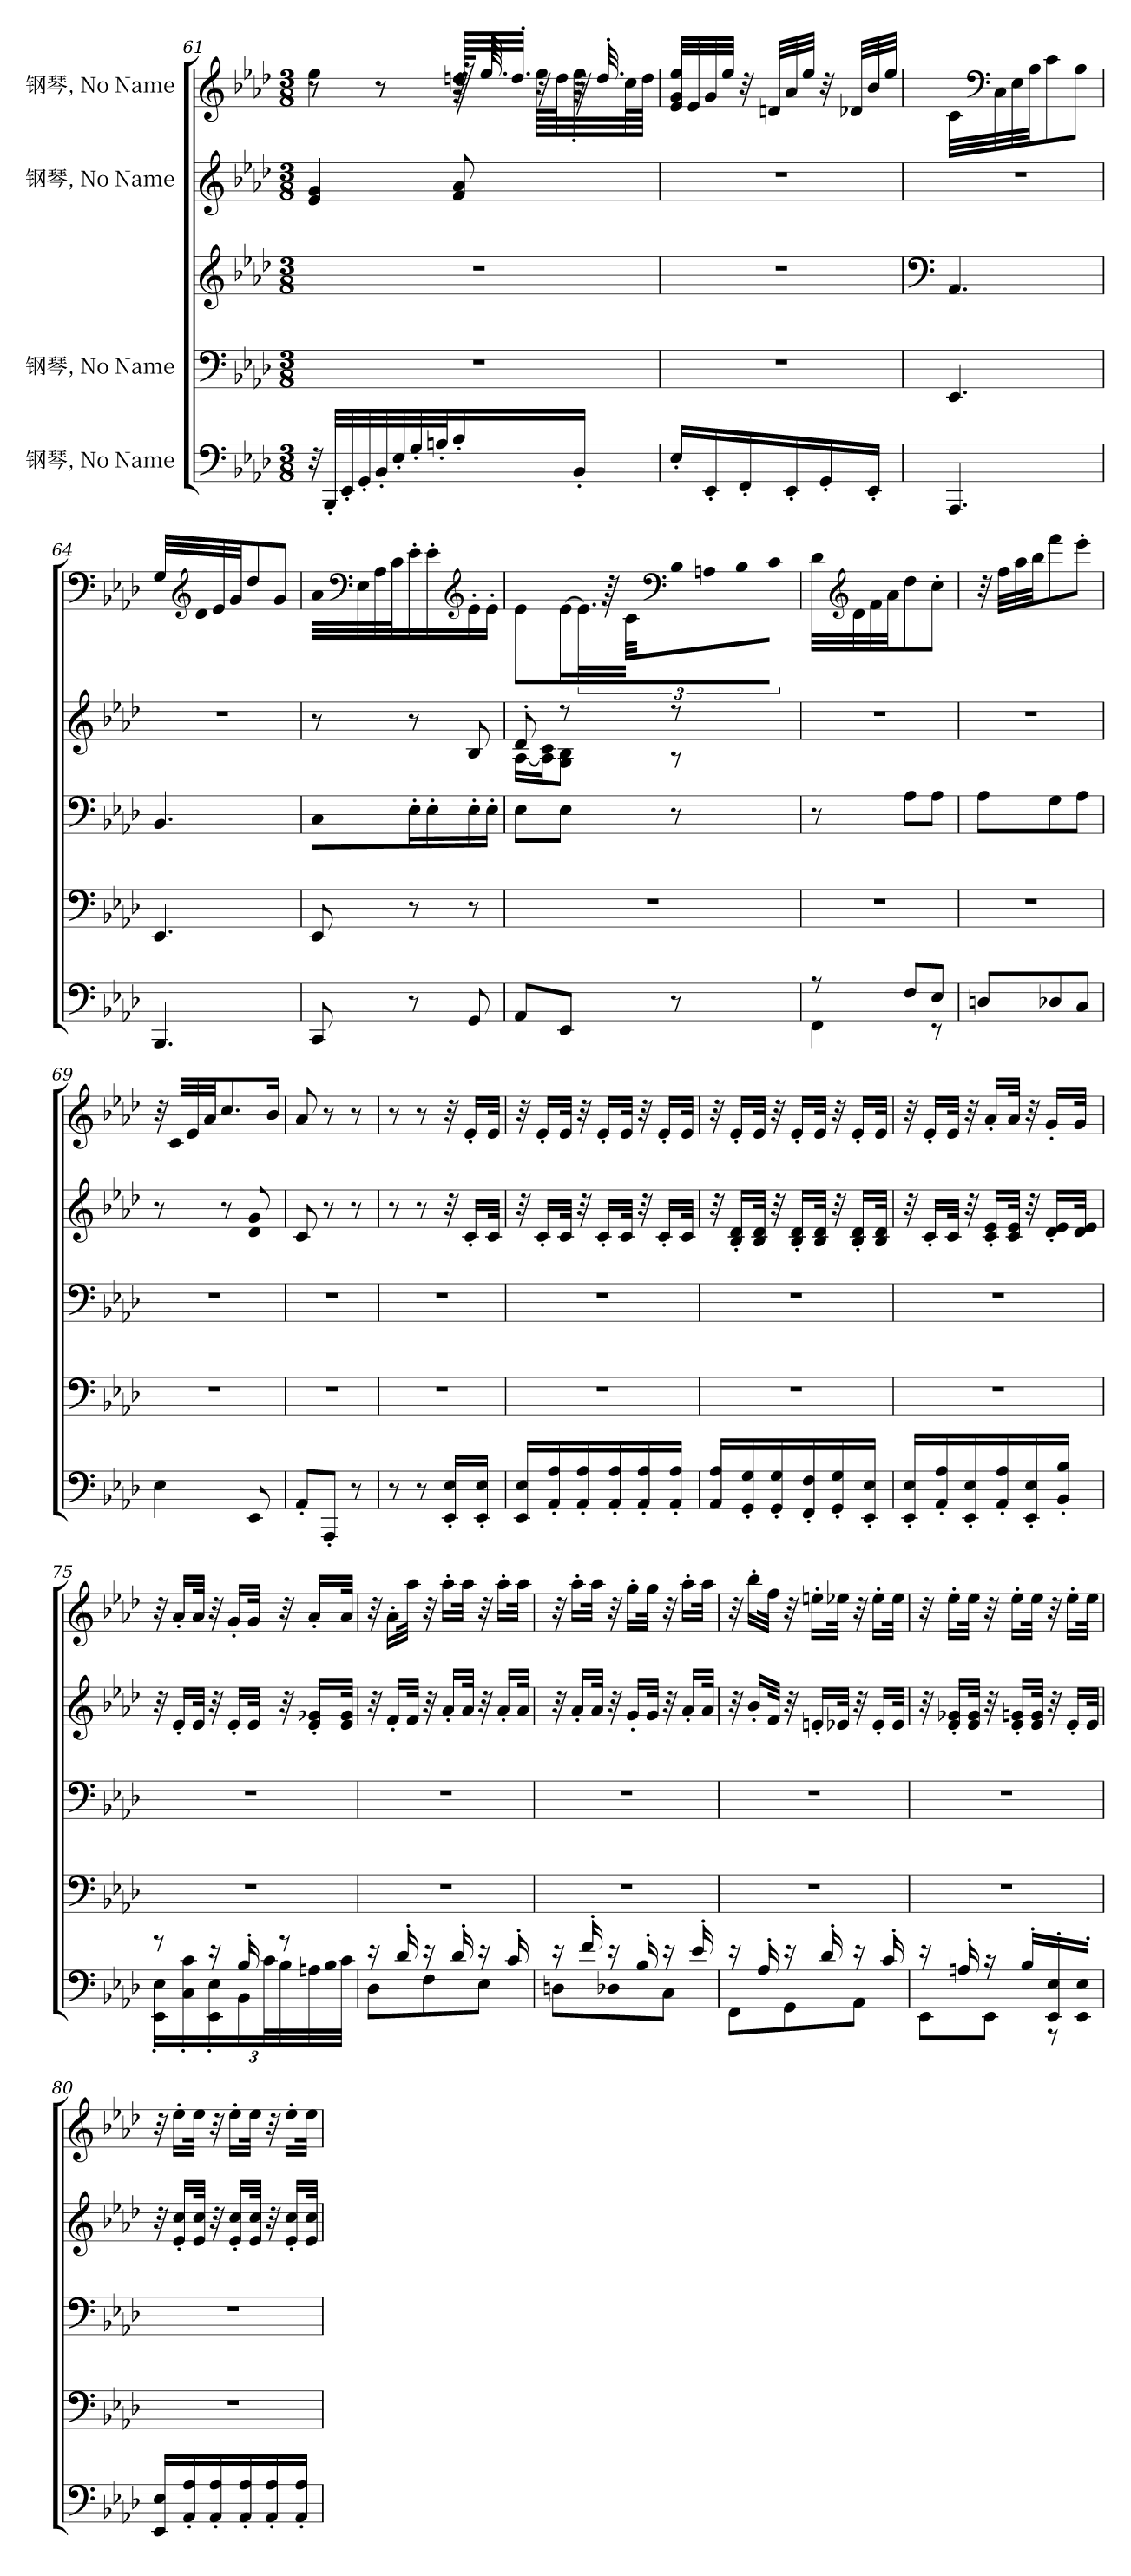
**kern	**kern	**kern	**kern	**kern
*part4	*part3	*part3	*part2	*part1
*staff5	*staff4	*staff3	*staff2	*staff1
*I"钢琴, No Name	*I"钢琴, No Name	*	*I"钢琴, No Name	*I"钢琴, No Name
*clefF4	*clefF4	*clefG2	*clefG2	*clefG2
*k[b-e-a-d-]	*k[b-e-a-d-]	*k[b-e-a-d-]	*k[b-e-a-d-]	*k[b-e-a-d-]
*M3/8	*M3/8	*M3/8	*M3/8	*M3/8
*MM56	*MM56	*MM56	*MM56	*MM56
=61	=61	=61	=61	=61
*	*	*	*	*^
*	*	*	*	*	*^
32r	4.r	4.r	4e-/ 4g/	8r	4ee-\	8r
32BBB-'/LLL	.	.	.	.	.	.
32EE-'/	.	.	.	.	.	.
32GG'/	.	.	.	.	.	.
32BB-'/	.	.	.	8r	.	8r
32E-'/	.	.	.	.	.	.
32G'/	.	.	.	.	.	.
32An'/J	.	.	.	.	.	.
*	*	*	*	*MM56	*	*
16B-'/	.	.	8f/ 8a-/	128r	32r	64ddn/KLLL
.	.	.	.	64.ee-/	.	.
.	.	.	.	.	.	32.dd'/JJJ
.	.	.	.	32r	64ee-\LLLL	.
.	.	.	.	.	64dd\J	.
16BB-'/JJ	.	.	.	16r	32ee-'\	64r
.	.	.	.	.	.	32.dd'/
.	.	.	.	.	64cc\L	.
.	.	.	.	.	64dd\JJJJ	.
*	*	*	*	*v	*v	*v
!!LO:PB:g=z
=62	=62	=62	=62	=62
16E-'/LL	4.r	4.r	4.r	32e-/ 32g/ 32ee-/LLL
.	.	.	.	32e-/
16EE-'/	.	.	.	32g/
*	*	*	*	*MM54
.	.	.	.	32ee-/JJJ
16FF'/	.	.	.	32r
.	.	.	.	32dn/LLL
16EE-'/	.	.	.	32a-/
*	*	*	*	*MM51
.	.	.	.	32ee-/JJJ
16GG'/	.	.	.	32r
.	.	.	.	32d-X/LLL
16EE-'/JJ	.	.	.	32b-/
*	*	*	*	*MM29
.	.	.	.	32ee-/JJJ
=63	=63	=63	=63	=63
*	*	*clefF4	*	*
*	*	*	*	*MM56
4.AAA-/	4.EE-/	4.AA-/	4.r	32c\LLL
*	*	*	*	*clefF4
.	.	.	.	32C\
.	.	.	.	32E-\
*	*	*	*	*MM54
.	.	.	.	32A-\JJ
*	*	*	*	*MM56
.	.	.	.	8c\
.	.	.	.	8A-\J
=64	=64	=64	=64	=64
4.BBB-/	4.EE-/	4.BB-/	4.r	32G/LLL
*	*	*	*	*clefG2
.	.	.	.	32d-/
.	.	.	.	32e-/
*	*	*	*	*MM54
.	.	.	.	32g/JJ
*	*	*	*	*MM56
.	.	.	.	8dd-/
.	.	.	.	8g/J
!!LO:LB:g=z
=65	=65	=65	=65	=65
8CC/	8EE-/	8C\L	8r	32a-\LLL
*	*	*	*	*clefF4
.	.	.	.	32E-\
.	.	.	.	32A-\
*	*	*	*	*MM54
.	.	.	.	32c\J
*	*	*	*	*MM56
8r	8r	16E-'\L	8r	16e-'\
.	.	16E-'\	.	16e-'\
*	*	*	*	*clefG2
8GG/	8r	16E-'\	8B-/	16e-'\
.	.	16E-'\JJ	.	16e-'\JJ
=66	=66	=66	=66	=66
*	*	*	*^	*
8AA-/L	4.r	8E-\L	8d-'/	[16A-\LL	8e-/L
.	.	.	.	16A-\] 16c\J	.
8EE-/J	.	8E-\J	8r	8G\ 8B-\J	[16e-/L
.	.	.	.	.	48.e-/JJk]
*	*	*	*	*	*MM56
.	.	.	.	.	96r
.	.	.	.	.	48c\LLL
*	*	*	*	*	*clefF4
8r	.	8r	8r	8r	32B-\
.	.	.	.	.	32An\
.	.	.	.	.	32B-\
.	.	.	.	.	32c\JJJ
*	*	*	*v	*v	*
=67	=67	=67	=67	=67
*^	*	*	*	*
8r	4FF\	4.r	8r	4.r	32d-\LLL
*	*	*	*	*	*clefG2
.	.	.	.	.	32d-\
.	.	.	.	.	32f\
*	*	*	*	*	*MM54
.	.	.	.	.	32a-\JJ
*	*	*	*	*	*MM56
8F/L	.	.	8A-\L	.	8dd-\
8E-/J	8r	.	8A-\J	.	8cc'\J
*v	*v	*	*	*	*
!!LO:PB:g=z
=68	=68	=68	=68	=68
8Dn/L	4.r	8A-\L	4.r	32r
.	.	.	.	32ff\LLL
.	.	.	.	32aa-\
*	*	*	*	*MM53
.	.	.	.	32bb-\JJ
*	*	*	*	*MM56
8D-X/	.	8G\	.	8fff\
8C/J	.	8A-\J	.	8eee-'\J
=69	=69	=69	=69	=69
*	*	*	*	*MM54
4E-\	4.r	4.r	8r	32r
.	.	.	.	32c/LLL
.	.	.	.	32e-/
.	.	.	.	32a-/JJ
.	.	.	8r	8.cc/
8EE-/	.	.	8d-/ 8g/	.
.	.	.	.	16b-/Jk
=70	=70	=70	=70	=70
*	*	*	*	*MM45
8AA-'/L	4.r	4.r	8c/	8a-/
8AAA-'/J	.	.	8r	8r
*	*	*	*	*MM100
8r	.	.	8r	8r
=71	=71	=71	=71	=71
8r	4.r	4.r	8r	8r
8r	.	.	8r	8r
*	*	*	*	*MM60
16EE-/' 16E-/'LL	.	.	32r	32r
.	.	.	16c'/LL	16e-'/LL
16EE-/' 16E-/'JJ	.	.	.	.
*	*	*	*	*MM58
.	.	.	32c/JJk	32e-/JJk
=72	=72	=72	=72	=72
*	*	*	*	*MM60
16EE-/ 16E-/LL	4.r	4.r	32r	32r
.	.	.	16c'/LL	16e-'/LL
16AA-/' 16A-/'	.	.	.	.
.	.	.	32c/JJk	32e-/JJk
16AA-/' 16A-/'	.	.	32r	32r
.	.	.	16c'/LL	16e-'/LL
16AA-/' 16A-/'	.	.	.	.
.	.	.	32c/JJk	32e-/JJk
16AA-/' 16A-/'	.	.	32r	32r
.	.	.	16c'/LL	16e-'/LL
16AA-/' 16A-/'JJ	.	.	.	.
*	*	*	*	*MM58
.	.	.	32c/JJk	32e-/JJk
!!LO:LB:g=z
=73	=73	=73	=73	=73
*	*	*	*	*MM60
16AA-/ 16A-/LL	4.r	4.r	32r	32r
.	.	.	16B-/' 16d-/'LL	16e-'/LL
16GG/' 16G/'	.	.	.	.
.	.	.	32B-/ 32d-/JJk	32e-/JJk
16GG/' 16G/'	.	.	32r	32r
.	.	.	16B-/' 16d-/'LL	16e-'/LL
16FF/' 16F/'	.	.	.	.
.	.	.	32B-/ 32d-/JJk	32e-/JJk
16GG/' 16G/'	.	.	32r	32r
.	.	.	16B-/' 16d-/'LL	16e-'/LL
16EE-/' 16E-/'JJ	.	.	.	.
.	.	.	32B-/ 32d-/JJk	32e-/JJk
=74	=74	=74	=74	=74
16EE-/' 16E-/'LL	4.r	4.r	32r	32r
.	.	.	16c'/LL	16e-'/LL
16AA-/' 16A-/'	.	.	.	.
.	.	.	32c/JJk	32e-/JJk
16EE-/' 16E-/'	.	.	32r	32r
.	.	.	16c/' 16e-/'LL	16a-'/LL
16AA-/' 16A-/'	.	.	.	.
.	.	.	32c/ 32e-/JJk	32a-/JJk
16EE-/' 16E-/'	.	.	32r	32r
.	.	.	16d-/' 16e-/'LL	16g'/LL
16BB-/' 16B-/'JJ	.	.	.	.
.	.	.	32d-/ 32e-/JJk	32g/JJk
=75	=75	=75	=75	=75
*^	*	*	*	*
8r	16EE-\' 16E-\'LL	4.r	4.r	32r	32r
.	.	.	.	16e-'/LL	16a-'/LL
.	16C\' 16c\'	.	.	.	.
.	.	.	.	32e-/JJk	32a-/JJk
16r	16EE-\' 16E-\'	.	.	32r	32r
.	.	.	.	16e-'/LL	16g'/LL
*	*Xbrackettup	*	*	*	*
16B-'/	24BB-\	.	.	.	.
*	*	*	*	*	*MM60
.	.	.	.	32e-/JJk	32g/JJk
.	48c\L	.	.	.	.
8r	32B-\	.	.	32r	32r
.	32An\	.	.	16e-/' 16g-X/'LL	16a-'/LL
.	32B-\	.	.	.	.
.	32c\JJJ	.	.	32e-/ 32g-/JJk	32a-/JJk
=76	=76	=76	=76	=76	=76
16r	8D-\L	4.r	4.r	32r	32r
.	.	.	.	16f'/LL	16a-'\LL
16d-'/	.	.	.	.	.
.	.	.	.	32f/JJk	32aa-\JJk
16r	8F\	.	.	32r	32r
.	.	.	.	16a-'/LL	16aa-'\LL
16d-'/	.	.	.	.	.
.	.	.	.	32a-/JJk	32aa-\JJk
16r	8E-\J	.	.	32r	32r
.	.	.	.	16a-'/LL	16aa-'\LL
16c'/	.	.	.	.	.
.	.	.	.	32a-/JJk	32aa-\JJk
!!LO:PB:g=z
=77	=77	=77	=77	=77	=77
16r	8Dn\L	4.r	4.r	32r	32r
.	.	.	.	16a-'/LL	16aa-'\LL
16f'/	.	.	.	.	.
.	.	.	.	32a-/JJk	32aa-\JJk
16r	8D-X\	.	.	32r	32r
.	.	.	.	16g'/LL	16gg'\LL
16B-'/	.	.	.	.	.
.	.	.	.	32g/JJk	32gg\JJk
16r	8C\J	.	.	32r	32r
.	.	.	.	16a-'/LL	16aa-'\LL
16e-'/	.	.	.	.	.
.	.	.	.	32a-/JJk	32aa-\JJk
=78	=78	=78	=78	=78	=78
16r	8FF\L	4.r	4.r	32r	32r
.	.	.	.	16b-'/LL	16bb-'\LL
16A-'/	.	.	.	.	.
.	.	.	.	32f/JJk	32ff\JJk
16r	8GG\	.	.	32r	32r
.	.	.	.	16en'/LL	16een'\LL
16d-'/	.	.	.	.	.
.	.	.	.	32e-X/JJk	32ee-X\JJk
16r	8AA-\J	.	.	32r	32r
.	.	.	.	16e-'/LL	16ee-'\LL
16c'/	.	.	.	.	.
*	*	*	*	*	*MM58
.	.	.	.	32e-/JJk	32ee-\JJk
=79	=79	=79	=79	=79	=79
16r	8EE-\L	4.r	4.r	32r	32r
.	.	.	.	16e-/' 16g-X/'LL	16ee-'\LL
16An'/	.	.	.	.	.
.	.	.	.	32e-/ 32g-/JJk	32ee-\JJk
16r	8EE-\J	.	.	32r	32r
.	.	.	.	16e-/' 16gn/'LL	16ee-'\LL
16B-'/LL	.	.	.	.	.
*	*	*	*	*	*MM40
.	.	.	.	32e-/ 32g/JJk	32ee-\JJk
*	*	*	*	*	*MM60
16EE-/' 16E-/'	8r	.	.	32r	32r
.	.	.	.	16e-'/LL	16ee-'\LL
16EE-/' 16E-/'JJ	.	.	.	.	.
*	*	*	*	*	*MM58
.	.	.	.	32e-/JJk	32ee-\JJk
*v	*v	*	*	*	*
!!LO:LB:g=z
=80	=80	=80	=80	=80
*	*	*	*	*MM60
16EE-/ 16E-/LL	4.r	4.r	32r	32r
.	.	.	16e-/' 16cc/'LL	16ee-'\LL
16AA-/' 16A-/'	.	.	.	.
.	.	.	32e-/ 32cc/JJk	32ee-\JJk
16AA-/' 16A-/'	.	.	32r	32r
.	.	.	16e-/' 16cc/'LL	16ee-'\LL
16AA-/' 16A-/'	.	.	.	.
.	.	.	32e-/ 32cc/JJk	32ee-\JJk
16AA-/' 16A-/'	.	.	32r	32r
.	.	.	16e-/' 16cc/'LL	16ee-'\LL
16AA-/' 16A-/'JJ	.	.	.	.
*	*	*	*	*MM58
.	.	.	32e-/ 32cc/JJk	32ee-\JJk
=	=	=	=	=
*-	*-	*-	*-	*-
